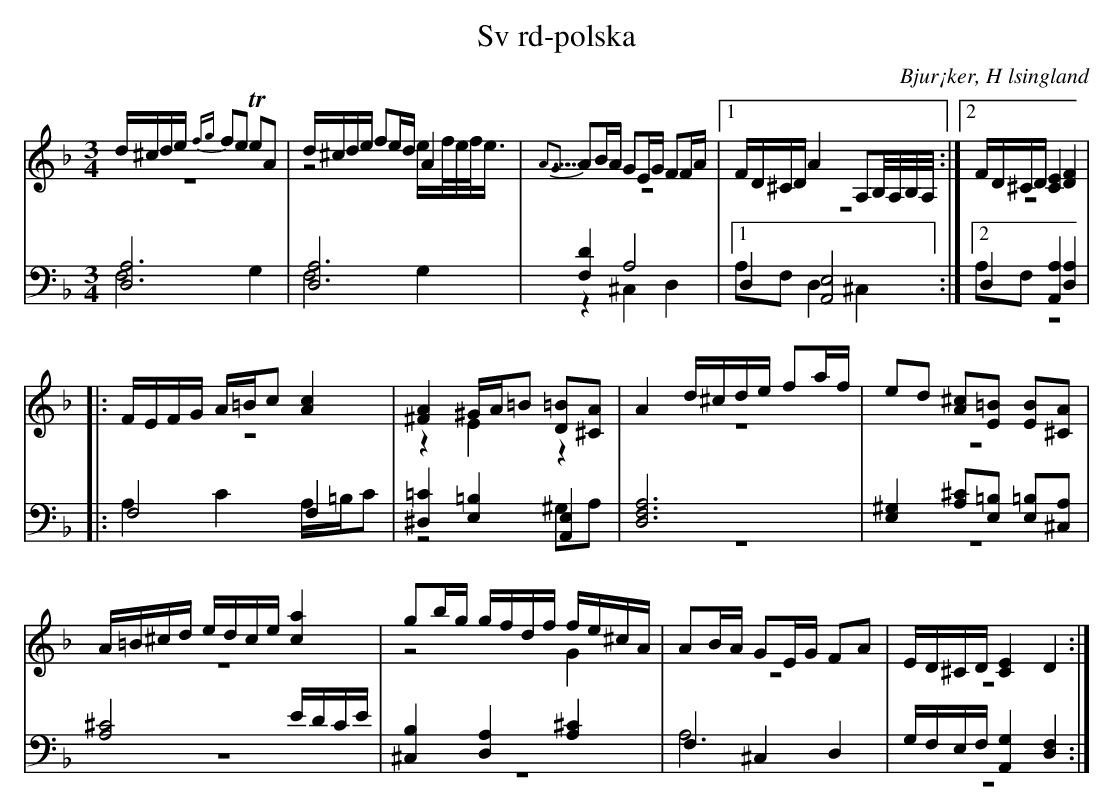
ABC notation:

X:1
T: Sv rd-polska
O: Bjur¡ker, H lsingland
M: 3/4
L: 1/8
K: Dm
V:1
V:2 merge
V:3
V:4 merge
V:1
d/^c/d/e/ {fg}fe TeA|d/^c/d/e/ fe/d/ A2|{A5/4G5/4}AB/A/ GE/G/ FF/A/|1 F/D/^C/D/ A2 A,B,//A,//B,//A,//:|2 F/D/^C/D/ [C2E2] [D2F2]|
|:F/E/F/G/ A/=B/c [A2c2]|[^F2A2] ^G/A/=B [D=B][^CA]|A2 d/^c/d/e/ fa/f/|ed [A^c][E=B] [EB][^CA]|
A/=B/^c/d/ e/d/c/e/ [c2a2]|gb/g/ g/f/d/f/ f/e/^c/A/|AB/A/ GE/G/ FA|E/D/^C/D/ [C2E2] D2:|
V:2
z6|z4 e/f//e//f//e3/4|z6|1 z6:|2 z6|
|:z6|z2 E2 z2|z6|z6|
z6|z4 G2|z6|z6:|
V:3 clef=bass
[D,6A,6]|[D,6A,6]|[F,2D2] A,4|1 D,2 [A,,4E,4]:|2 D,2 [A,,2A,2] [D,2A,2]|
|:F,4 F,2|[^D,2=C2] [E,2=B,2] [A,,2E,2]|[D,6F,6A,6]|[E,2^G,2] [A,^C][E,=B,] [E,=B,][^C,A,]|
[A,4^C4] E/D/C/E/|[^C,2B,2]  [D,2A,2] [A,2^C2]|F,2 ^C,2 D,2|G,/F,/E,/F,/ [A,,2G,2] [D,2F,2]:|
V:4 clef=bass
F,4 G,2|F,4 G,2|z2 ^C,2 D,2|1 A,F, D,2 ^C,2:|2 A,F,  z4|
|:A,2 C2 A,/=B,/C|z4 ^G,A,|z6|z6|
z6|z6|A,6|z6:|
